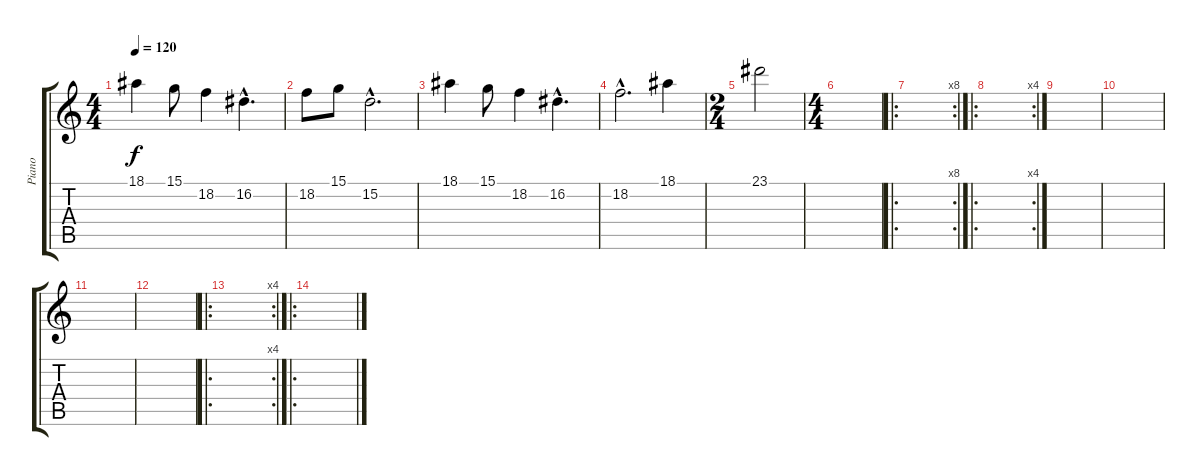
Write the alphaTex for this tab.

\track ("Piano" "Piano") {instrument brightacousticpiano}
\staff {score tabs}
\tuning (E4 B3 G3 D3 A2 E2) {hide}
\ts (4 4)
\tempo 120
\clef g2
\ks c
18.1.4{dy f} 15.1.8 18.2.4 16.2{hac}.4{d} |
18.2.8 15.1.8 15.2{hac}.2{d} |
18.1.4 15.1.8 18.2.4 16.2{hac}.4{d} |
18.2{hac}.2{d} 18.1.4 |
\ts (2 4)
23.1.2 |
\ts (4 4)
|
\ro
\rc 8
|
\ro
\rc 4
|
|
|
|
|
\ro
\rc 4
|
\ro
